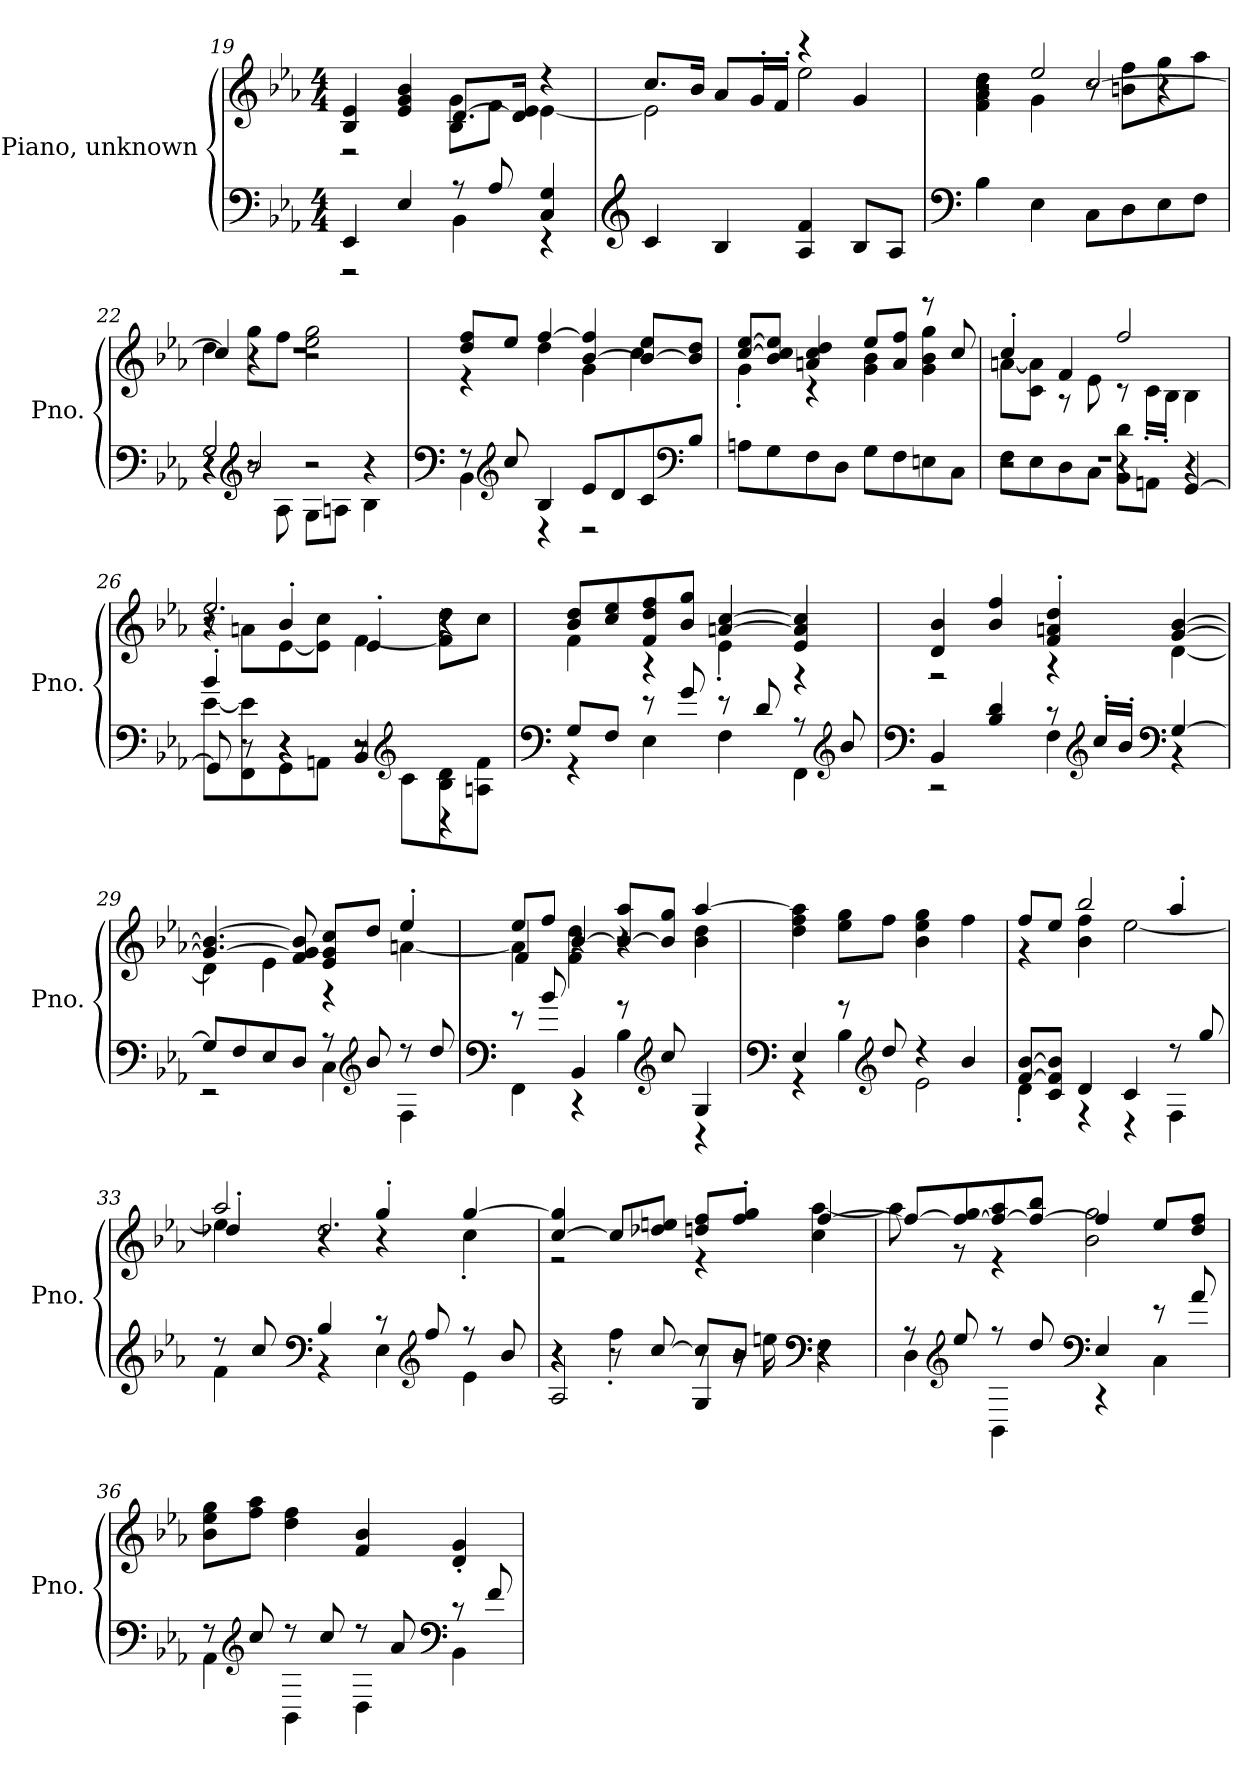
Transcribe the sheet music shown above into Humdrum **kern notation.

**kern	**kern
*part1	*part1
*staff2	*staff1
*I"Piano, unknown	*
*I'Pno.	*
!!LO:LB:g=z
*clefF4	*clefG2
*k[b-e-a-]	*k[b-e-a-]
*M4/4	*M4/4
=19	=19
*^	*^
4EE-/	2r	4B-/ 4e-/	2r
4E-/	.	4e-/ 4g/ 4b-/	.
8r	4BB-\	[8.d/L	8B-\ 8g\L
8A-/	.	.	8f\J
.	.	16d/] 16e-/Jk	.
4C/ 4G/	4r	4r	[4e-\
*v	*v	*	*
=20	=20	=20
*clefG2	*	*
4c/	8.cc/L	2e-\]
.	16b-/Jk	.
4B-/	8a-/L	.
.	16g'/L	.
.	16f'/JJ	.
4A-/ 4f/	4r	2ee-\
8B-/L	4g/	.
8A-/J	.	.
*	*v	*v
=21	=21
*clefF4	*
*	*^
*	*	*^
4B-\	4r	4f\ 4a-\ 4dd\	2r
4E-\	2ee-/	4g\	.
8C\L	.	8r	[2cc/
8D\	.	8bn\ 8ff\L	.
8E-\	4r	8gg\	.
8F\J	.	8aa-\J	.
=22	=22	=22	=22
*^	*	*	*
*	*^	*	*	*
4r	4r	2G/	1r	4dd\	4cc/]
*clefG2	*	*	*	*	*
2b-/	8r	.	.	8gg\L	4r
.	8A-\	.	.	8ff\J	.
.	8G\L	2r	.	2ee-\ 2gg\	2r
.	8An\J	.	.	.	.
4r	4B-\	.	.	.	.
*v	*v	*v	*	*	*
*	*v	*v	*v
!!LO:PB:g=z
=23	=23
*clefF4	*
*^	*^
8r	4BB-\	8dd/ 8ff/L	4r
*clefG2	*	*	*
8cc/	.	8ee-/J	.
4B-/	4r	[4ff/	4dd\
8e-/L	2r	[4b-/ 4ff/]	4g\
8d/	.	.	.
8c/	.	8b-/_ 8ee-/L	4cc\
*clefF4	*	*	*
8B-/J	.	8b-/] 8dd/J	.
*v	*v	*	*
=24	=24	=24
8An\L	[8cc/ [8ee-/L	4g'\
8G\	8b-/ 8cc/] 8ee-/]J	.
8F\	4an/ 4cc/ 4dd/	4r
8D\J	.	.
8G\L	8ee-/L	4g\ 4b-\
8F\	8a/ 8ff/J	.
8En\	8r	4g\ 4b-\ 4gg\
8C\J	8cc/	.
=25	=25	=25
*^	*	*
*	*^	*	*
1r	8F\L	2r	4cc'/	[8an\L
.	8E-\	.	.	8c\ 8a\]J
.	8D\	.	4f/	8r
.	8C\J	.	.	8e-\
.	8BB-\ 8d\L	4r	2ff/	8r
.	8AAn\J	.	.	16c'\LL
.	.	.	.	16B-'\JJ
.	4r	[4GG/	.	4B-\
!!LO:LB:g=z
=26	=26	=26	=26	=26
*	*	*	*	*^
4b-'/	[8e-\L	8GG/]	2.ee-/	8r	4r
.	8FF\ 8e-\]	8r	.	8an\L	.
4r	8GG\	4r	.	[8e-\	4b-'/
.	8AAn\J	.	.	8e-\] 8cc\J	.
2r	8r	4BB-/	.	[4f\	4e-'/
*clefG2	*	*	*	*	*
.	8c\L	.	.	.	.
.	8B-\ 8d\	4r	4r	8f\] 8dd\L	4r
.	8An\ 8f\J	.	.	8cc\J	.
*v	*v	*v	*	*	*
*	*v	*v	*v
=27	=27
*clefF4	*
*^	*^
8G/L	4r	8b-/ 8dd/L	4f\
8F/J	.	8cc/ 8ee-/	.
8r	4E-\	8f/ 8dd/ 8ff/	4r
8g/	.	8b-/ 8gg/J	.
8r	4F\	[4an/ [4cc/	4e-'\
8d/	.	.	.
8r	4FF\	4e-/ 4a/] 4cc/]	4r
*clefG2	*	*	*
8b-/	.	.	.
=28	=28	=28	=28
*clefF4	*	*	*
4BB-/	2r	4d/ 4b-/	2r
4B-/ 4d/	.	4b-/ 4ff/	.
8r	4F\	4f/' 4an/' 4dd/'	4r
*clefG2	*	*	*
16cc'/LL	.	.	.
16b-'/JJ	.	.	.
*clefF4	*	*	*
[4G/	4r	[4g/ [4b-/	[4d\
!!LO:LB:g=z	!!
=29	=29	=29	=29
8G/L]	2r	4.g/_ 4.b-/_	4d\]
8F/	.	.	.
8E-/	.	.	4e-\
8D/J	.	8f/ 8g/] 8b-/]	.
8r	4C\	8e-/ 8g/ 8cc/L	4r
*clefG2	*	*	*
8b-/	.	8dd/J	.
8r	4F\	4ee-'/	[4an\
8dd/	.	.	.
*	*	*v	*v
=30	=30	=30
*clefF4	*	*
*	*	*^
*	*	*	*^
8r	4FF\	8ee-/L	4a\]	4f/
8b-/	.	8ff/J	.	.
4BB-/	4r	[4b-/	4f\ 4dd\	4r
8r	4B-\	8b-/_ 8aa-/L	4r	2r
*clefG2	*	*	*	*
8cc/	.	8b-/] 8gg/J	.	.
4G/	4r	[4aa-/	4b-\ 4dd\	.
*	*	*v	*v	*v
=31	=31	=31
*clefF4	*	*
4E-/	4r	4dd\ 4ff\ 4aa-\]
8r	4B-\	8ee-\ 8gg\L
*clefG2	*	*
8dd/	.	8ff\J
4r	2e-\	4b-\ 4ee-\ 4gg\
4b-/	.	4ff\
=32	=32	=32
*	*	*^
[8f/ [8b-/L	4d'\	8ff/L	4r
8c/ 8f/] 8b-/]J	.	8ee-/J	.
4d/	4r	2bb-/	4b-\ 4ff\
4c/	4r	.	[2ee-\
8r	4F\	4aa-'/	.
8gg/	.	.	.
!!LO:LB:g=z
=33	=33	=33	=33
*	*	*	*^
8r	4f\	2aa-/	4ee-\]	4dd-X'/
8cc/	.	.	.	.
*clefF4	*	*	*	*
4B-/	4r	.	4r	2.dd-/
8r	4E-\	4gg'/	4r	.
*clefG2	*	*	*	*
8ff/	.	.	.	.
8r	4e-\	[4gg/	4cc'\	.
8b-/	.	.	.	.
*	*	*	*v	*v
=34	=34	=34	=34
*	*^	*	*
4r	4r	2A-/	[4cc/ 4gg/]	2r
8r	4ff'\	.	8cc/L]	.
[8cc/	.	.	8dd-X/ 8een/J	.
8cc/L]	8r	4G/	8ddn/ 8ff/L	4r
8b-/J	16r	.	8ff/' 8gg/'J	.
.	16een\	.	.	.
*clefF4	*	*	*	*
4r	4F\	4r	[4ff/	4cc\ [4aa-\
*	*v	*v	*	*
=35	=35	=35	=35
8r	4D\	8ff/L_	8aa-\]
*clefG2	*	*	*
8ee-/	.	8ff/_ 8gg/	8r
8r	4BB-\	8ff/_ 8aa-/	4r
8dd/	.	8ff/_ 8bb-/J	.
*clefF4	*	*	*
4E-/	4r	4ff/]	2b-\ 2gg\
8r	4C\	8ee-/L	.
8a-/	.	8dd/ 8ff/J	.
*	*	*v	*v
!!LO:LB:g=z
=36	=36	=36
8r	4AA-\	8b-\ 8ee-\ 8gg\L
*clefG2	*	*
8cc/	.	8ff\ 8aa-\J
8r	4BB-\	4dd\ 4ff\
8cc/	.	.
8r	4D\	4f/ 4b-/
8a-/	.	.
*clefF4	*	*
8r	4BB-\	4d/' 4g/'
8f/	.	.
*v	*v	*
=	=
*-	*-
